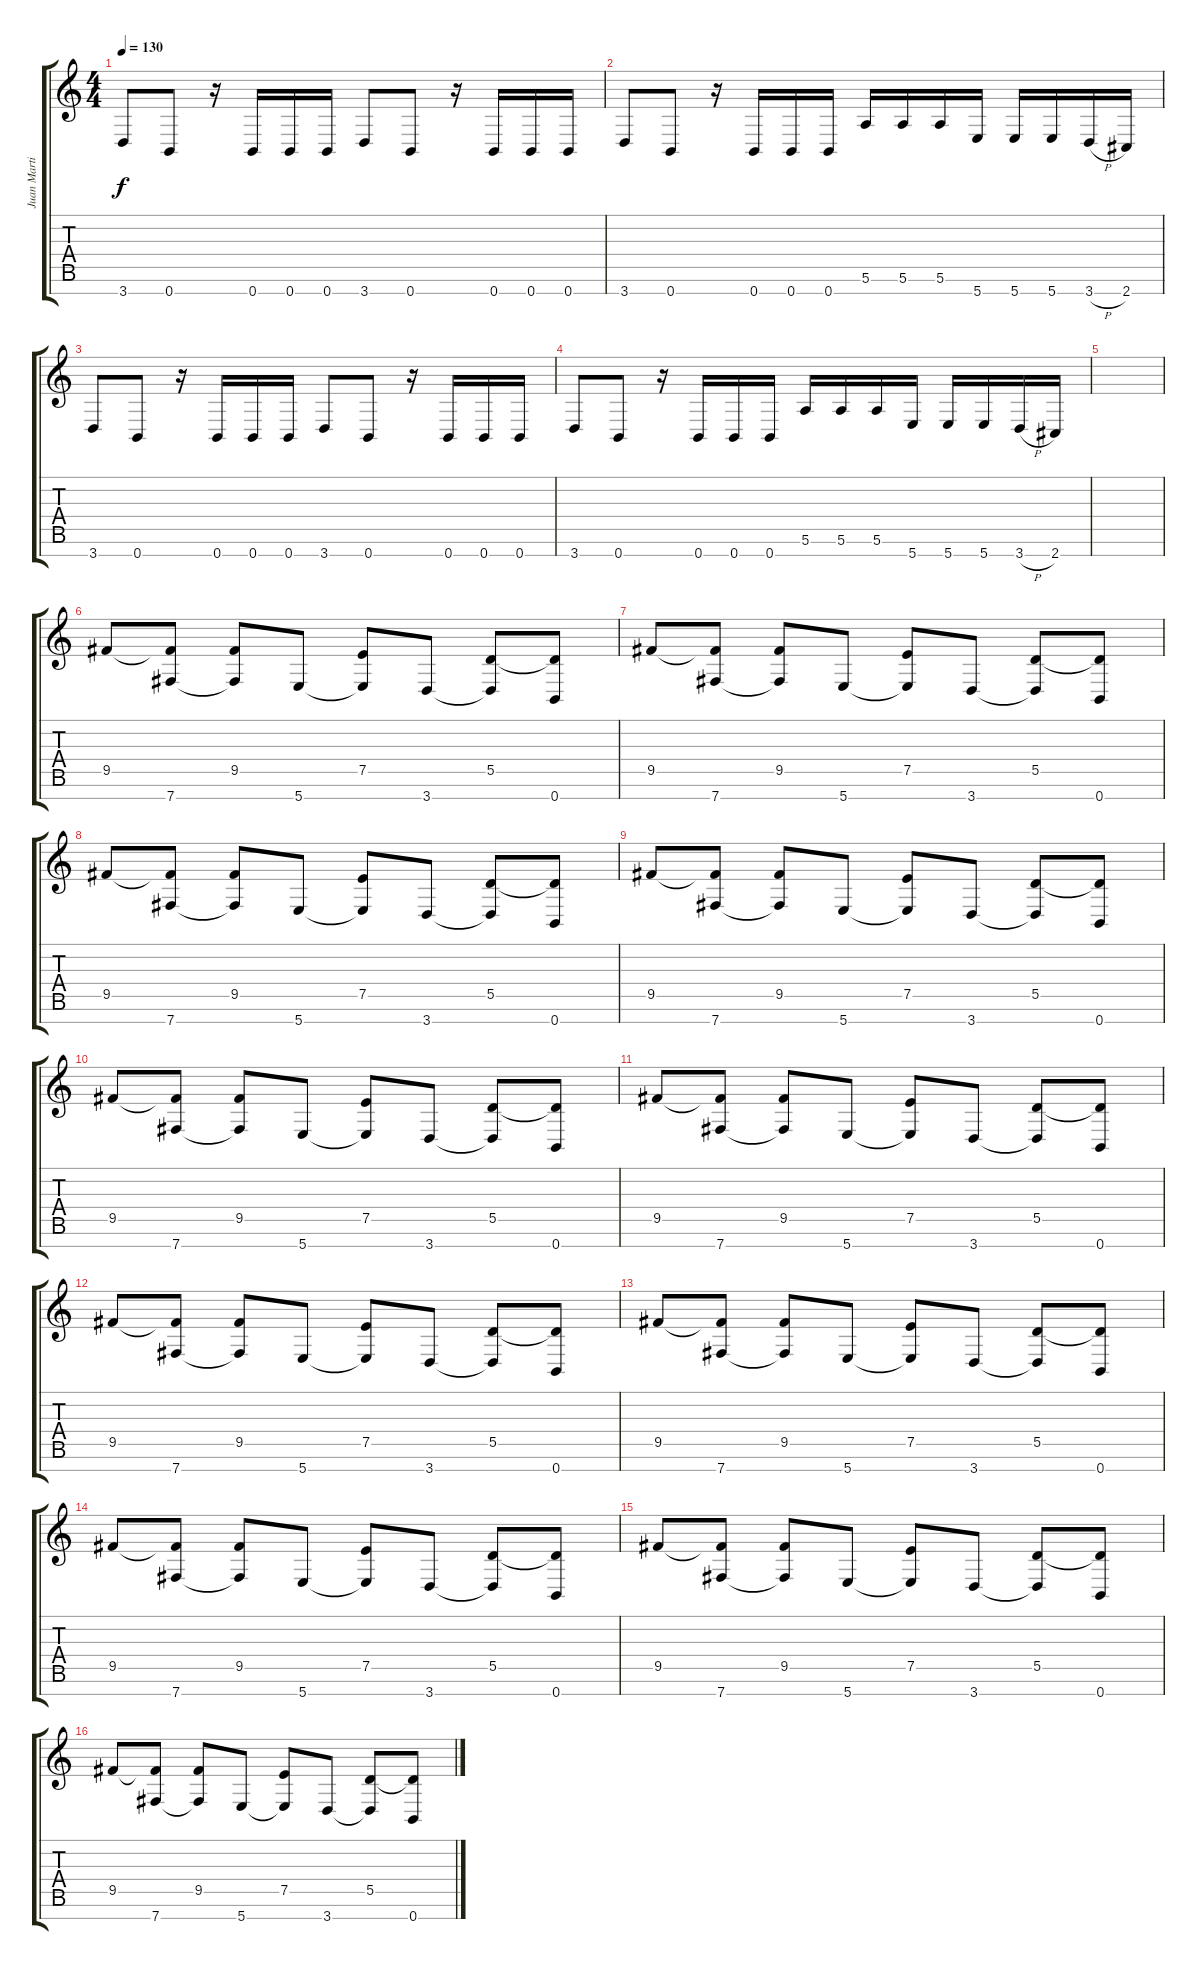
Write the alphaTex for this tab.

\track ("Juan Martin" "Juan Marti") {instrument distortionguitar}
\staff {score tabs}
\tuning (E4 B3 G3 D3 A2 E2 B1) {hide}
\ts (4 4)
\tempo 130
\clef g2
\ks c
3.7.8{dy f} 0.7.8 r.16 0.7.16 0.7.16 0.7.16 3.7.8 0.7.8 r.16 0.7.16 0.7.16 0.7.16 |
3.7.8 0.7.8 r.16 0.7.16 0.7.16 0.7.16 5.6.16 5.6.16 5.6.16 5.7.16 5.7.16 5.7.16 3.7{h}.16 2.7.16 |
3.7.8 0.7.8 r.16 0.7.16 0.7.16 0.7.16 3.7.8 0.7.8 r.16 0.7.16 0.7.16 0.7.16 |
3.7.8 0.7.8 r.16 0.7.16 0.7.16 0.7.16 5.6.16 5.6.16 5.6.16 5.7.16 5.7.16 5.7.16 3.7{h}.16 2.7.16 |
|
9.5.8 (9.5{t} 7.7).8 (9.5 7.7{t}).8 5.7.8 (7.5 5.7{t}).8 3.7.8 (5.5 3.7{t}).8 (5.5{t} 0.7).8 |
9.5.8 (9.5{t} 7.7).8 (9.5 7.7{t}).8 5.7.8 (7.5 5.7{t}).8 3.7.8 (5.5 3.7{t}).8 (5.5{t} 0.7).8 |
9.5.8 (9.5{t} 7.7).8 (9.5 7.7{t}).8 5.7.8 (7.5 5.7{t}).8 3.7.8 (5.5 3.7{t}).8 (5.5{t} 0.7).8 |
9.5.8 (9.5{t} 7.7).8 (9.5 7.7{t}).8 5.7.8 (7.5 5.7{t}).8 3.7.8 (5.5 3.7{t}).8 (5.5{t} 0.7).8 |
9.5.8 (9.5{t} 7.7).8 (9.5 7.7{t}).8 5.7.8 (7.5 5.7{t}).8 3.7.8 (5.5 3.7{t}).8 (5.5{t} 0.7).8 |
9.5.8 (9.5{t} 7.7).8 (9.5 7.7{t}).8 5.7.8 (7.5 5.7{t}).8 3.7.8 (5.5 3.7{t}).8 (5.5{t} 0.7).8 |
9.5.8 (9.5{t} 7.7).8 (9.5 7.7{t}).8 5.7.8 (7.5 5.7{t}).8 3.7.8 (5.5 3.7{t}).8 (5.5{t} 0.7).8 |
9.5.8 (9.5{t} 7.7).8 (9.5 7.7{t}).8 5.7.8 (7.5 5.7{t}).8 3.7.8 (5.5 3.7{t}).8 (5.5{t} 0.7).8 |
9.5.8 (9.5{t} 7.7).8 (9.5 7.7{t}).8 5.7.8 (7.5 5.7{t}).8 3.7.8 (5.5 3.7{t}).8 (5.5{t} 0.7).8 |
9.5.8 (9.5{t} 7.7).8 (9.5 7.7{t}).8 5.7.8 (7.5 5.7{t}).8 3.7.8 (5.5 3.7{t}).8 (5.5{t} 0.7).8 |
9.5.8 (9.5{t} 7.7).8 (9.5 7.7{t}).8 5.7.8 (7.5 5.7{t}).8 3.7.8 (5.5 3.7{t}).8 (5.5{t} 0.7).8
